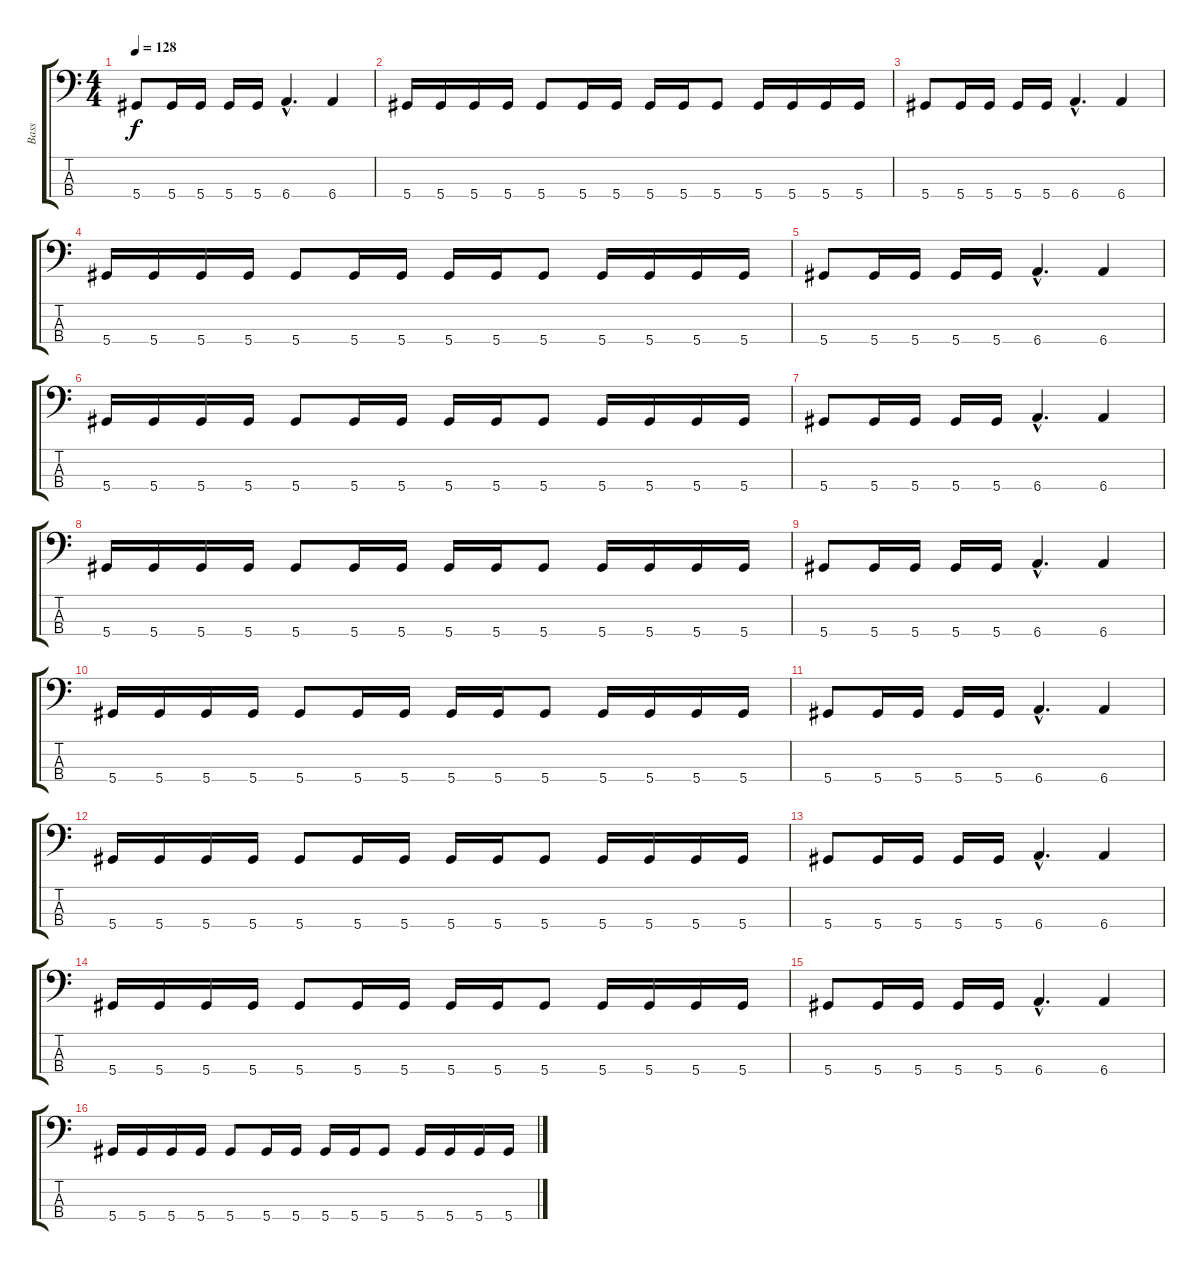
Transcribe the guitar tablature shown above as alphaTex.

\track ("Bass" "Bass") {instrument electricbassfinger}
\staff {score tabs}
\tuning (Gb2 Db2 Ab1 Eb1) {hide}
\ts (4 4)
\tempo 128
\clef f4
\ks c
5.4.8{dy f} 5.4.16 5.4.16 5.4.16 5.4.16 6.4{hac}.4{d} 6.4.4 |
5.4.16 5.4.16 5.4.16 5.4.16 5.4.8 5.4.16 5.4.16 5.4.16 5.4.16 5.4.8 5.4.16 5.4.16 5.4.16 5.4.16 |
5.4.8 5.4.16 5.4.16 5.4.16 5.4.16 6.4{hac}.4{d} 6.4.4 |
5.4.16 5.4.16 5.4.16 5.4.16 5.4.8 5.4.16 5.4.16 5.4.16 5.4.16 5.4.8 5.4.16 5.4.16 5.4.16 5.4.16 |
5.4.8 5.4.16 5.4.16 5.4.16 5.4.16 6.4{hac}.4{d} 6.4.4 |
5.4.16 5.4.16 5.4.16 5.4.16 5.4.8 5.4.16 5.4.16 5.4.16 5.4.16 5.4.8 5.4.16 5.4.16 5.4.16 5.4.16 |
5.4.8 5.4.16 5.4.16 5.4.16 5.4.16 6.4{hac}.4{d} 6.4.4 |
5.4.16 5.4.16 5.4.16 5.4.16 5.4.8 5.4.16 5.4.16 5.4.16 5.4.16 5.4.8 5.4.16 5.4.16 5.4.16 5.4.16 |
5.4.8 5.4.16 5.4.16 5.4.16 5.4.16 6.4{hac}.4{d} 6.4.4 |
5.4.16 5.4.16 5.4.16 5.4.16 5.4.8 5.4.16 5.4.16 5.4.16 5.4.16 5.4.8 5.4.16 5.4.16 5.4.16 5.4.16 |
5.4.8 5.4.16 5.4.16 5.4.16 5.4.16 6.4{hac}.4{d} 6.4.4 |
5.4.16 5.4.16 5.4.16 5.4.16 5.4.8 5.4.16 5.4.16 5.4.16 5.4.16 5.4.8 5.4.16 5.4.16 5.4.16 5.4.16 |
5.4.8 5.4.16 5.4.16 5.4.16 5.4.16 6.4{hac}.4{d} 6.4.4 |
5.4.16 5.4.16 5.4.16 5.4.16 5.4.8 5.4.16 5.4.16 5.4.16 5.4.16 5.4.8 5.4.16 5.4.16 5.4.16 5.4.16 |
5.4.8 5.4.16 5.4.16 5.4.16 5.4.16 6.4{hac}.4{d} 6.4.4 |
5.4.16 5.4.16 5.4.16 5.4.16 5.4.8 5.4.16 5.4.16 5.4.16 5.4.16 5.4.8 5.4.16 5.4.16 5.4.16 5.4.16
